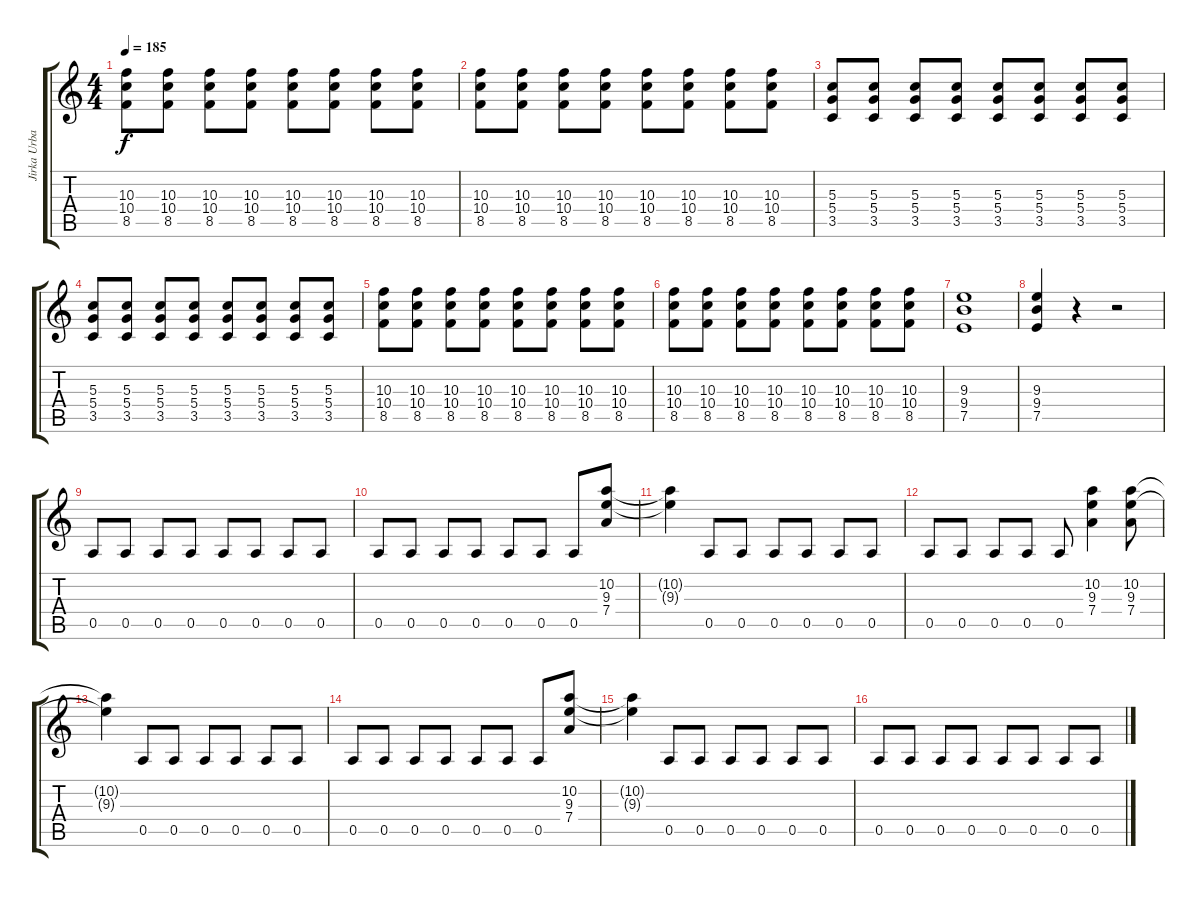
\track ("Jirka Urban" "Jirka Urba") {instrument overdrivenguitar}
\staff {score tabs}
\tuning (E4 B3 G3 D3 A2 E2) {hide}
\ts (4 4)
\tempo 185
\clef g2
\ks c
(10.3 10.4 8.5).8{dy f} (10.3 10.4 8.5).8 (10.3 10.4 8.5).8 (10.3 10.4 8.5).8 (10.3 10.4 8.5).8 (10.3 10.4 8.5).8 (10.3 10.4 8.5).8 (10.3 10.4 8.5).8 |
(10.3 10.4 8.5).8 (10.3 10.4 8.5).8 (10.3 10.4 8.5).8 (10.3 10.4 8.5).8 (10.3 10.4 8.5).8 (10.3 10.4 8.5).8 (10.3 10.4 8.5).8 (10.3 10.4 8.5).8 |
(5.3 5.4 3.5).8 (5.3 5.4 3.5).8 (5.3 5.4 3.5).8 (5.3 5.4 3.5).8 (5.3 5.4 3.5).8 (5.3 5.4 3.5).8 (5.3 5.4 3.5).8 (5.3 5.4 3.5).8 |
(5.3 5.4 3.5).8 (5.3 5.4 3.5).8 (5.3 5.4 3.5).8 (5.3 5.4 3.5).8 (5.3 5.4 3.5).8 (5.3 5.4 3.5).8 (5.3 5.4 3.5).8 (5.3 5.4 3.5).8 |
(10.3 10.4 8.5).8 (10.3 10.4 8.5).8 (10.3 10.4 8.5).8 (10.3 10.4 8.5).8 (10.3 10.4 8.5).8 (10.3 10.4 8.5).8 (10.3 10.4 8.5).8 (10.3 10.4 8.5).8 |
(10.3 10.4 8.5).8 (10.3 10.4 8.5).8 (10.3 10.4 8.5).8 (10.3 10.4 8.5).8 (10.3 10.4 8.5).8 (10.3 10.4 8.5).8 (10.3 10.4 8.5).8 (10.3 10.4 8.5).8 |
(9.3 9.4 7.5).1 |
(9.3 9.4 7.5).4 r.4 r.2 |
0.5.8 0.5.8 0.5.8 0.5.8 0.5.8 0.5.8 0.5.8 0.5.8 |
0.5.8 0.5.8 0.5.8 0.5.8 0.5.8 0.5.8 0.5.8 (10.2 9.3 7.4).8 |
(10.2{t} 9.3{t}).4 0.5.8 0.5.8 0.5.8 0.5.8 0.5.8 0.5.8 |
0.5.8 0.5.8 0.5.8 0.5.8 0.5.8 (10.2 9.3 7.4).4 (10.2 9.3 7.4).8 |
(10.2{t} 9.3{t}).4 0.5.8 0.5.8 0.5.8 0.5.8 0.5.8 0.5.8 |
0.5.8 0.5.8 0.5.8 0.5.8 0.5.8 0.5.8 0.5.8 (10.2 9.3 7.4).8 |
(10.2{t} 9.3{t}).4 0.5.8 0.5.8 0.5.8 0.5.8 0.5.8 0.5.8 |
0.5.8 0.5.8 0.5.8 0.5.8 0.5.8 0.5.8 0.5.8 0.5.8
